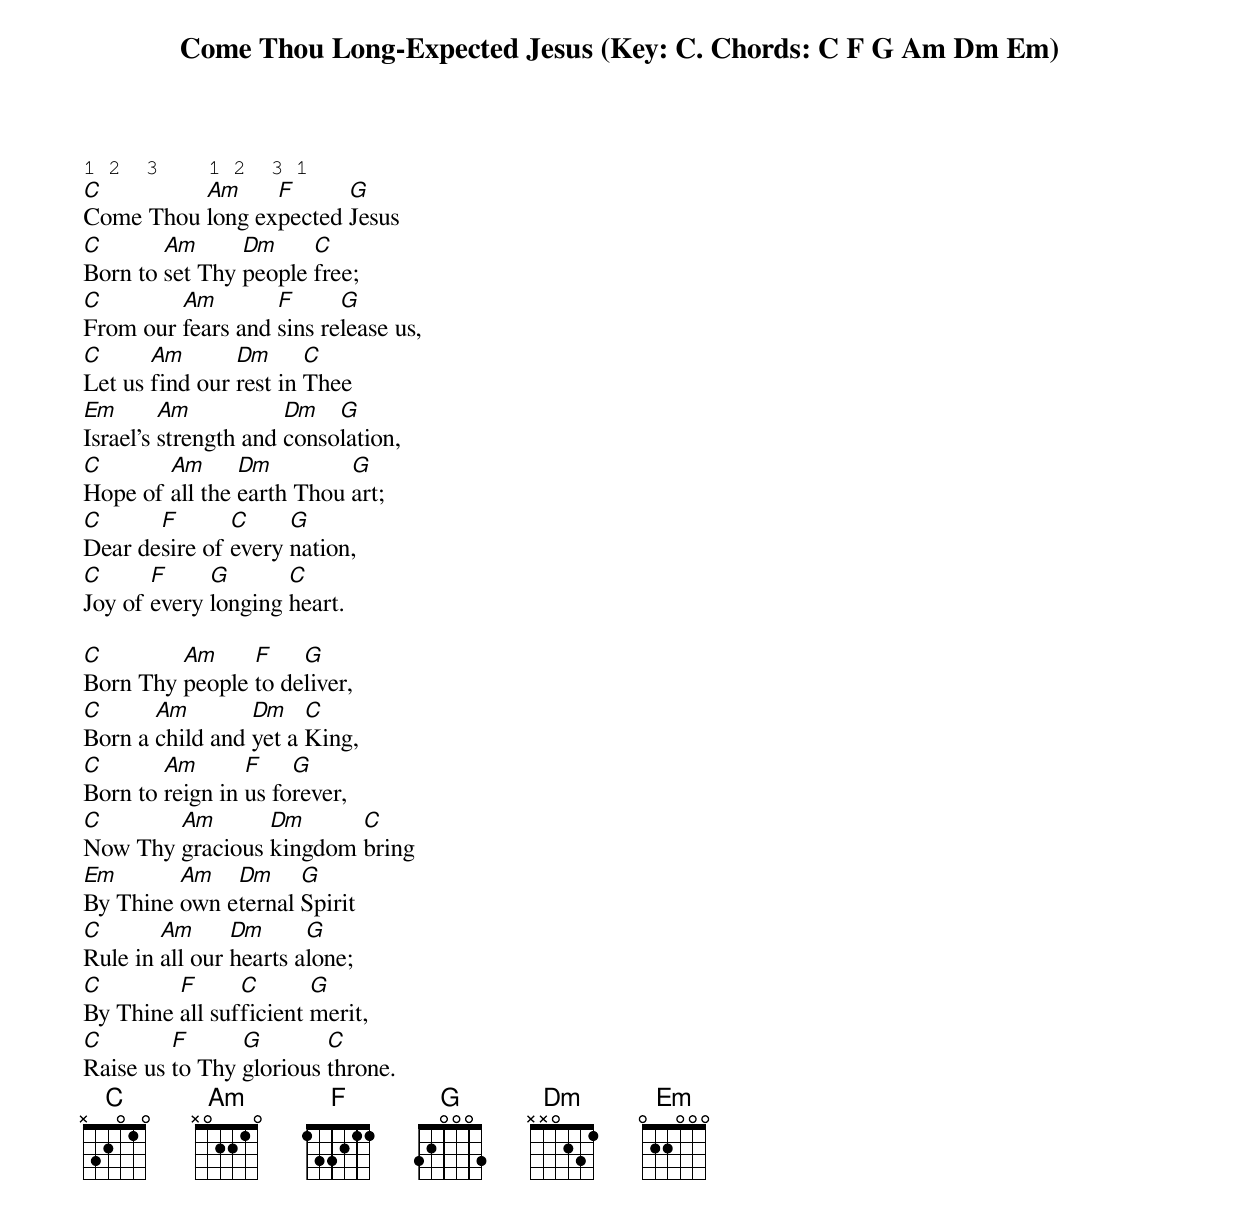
Come Thou Long-Expected Jesus (Key: C. Chords: C F G Am Dm Em)

1 2  3    1 2  3 1
C         Am     F      G
Come Thou long expected Jesus
C       Am      Dm     C
Born to set Thy people free;
C        Am        F      G
From our fears and sins release us,
C      Am       Dm      C
Let us find our rest in Thee
Em       Am           Dm   G
Israel’s strength and consolation,
C       Am      Dm         G
Hope of all the earth Thou art;
C      F       C     G
Dear desire of every nation,
C      F     G       C
Joy of every longing heart.

C        Am     F    G
Born Thy people to deliver,
C      Am        Dm    C
Born a child and yet a King,
C       Am       F    G
Born to reign in us forever,
C       Am       Dm      C
Now Thy gracious kingdom bring
Em       Am   Dm     G
By Thine own eternal Spirit
C       Am      Dm      G
Rule in all our hearts alone;
C        F      C       G
By Thine all sufficient merit,
C        F      G        C
Raise us to Thy glorious throne.
